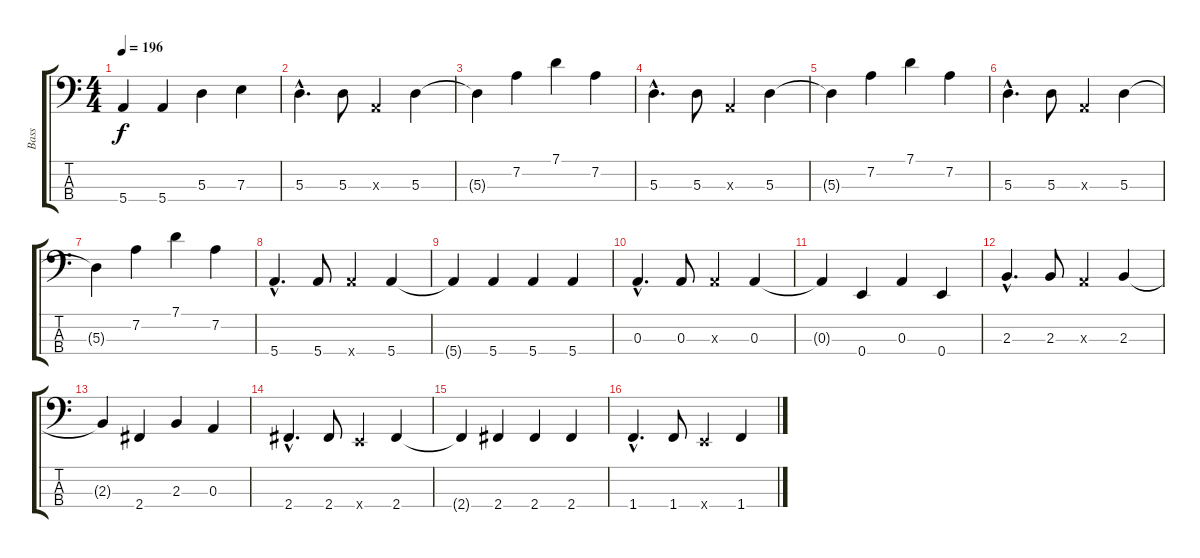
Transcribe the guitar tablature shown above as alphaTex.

\track ("Bass" "Bass") {instrument electricbassfinger}
\staff {score tabs}
\tuning (G2 D2 A1 E1) {hide}
\ts (4 4)
\tempo 196
\clef f4
\ks c
5.4{t}.4{dy f} 5.4.4 5.3.4 7.3.4 |
5.3{hac}.4{d} 5.3.8 0.3{x}.4 5.3.4 |
5.3{t}.4 7.2.4 7.1.4 7.2.4 |
5.3{hac}.4{d} 5.3.8 0.3{x}.4 5.3.4 |
5.3{t}.4 7.2.4 7.1.4 7.2.4 |
5.3{hac}.4{d} 5.3.8 0.3{x}.4 5.3.4 |
5.3{t}.4 7.2.4 7.1.4 7.2.4 |
5.4{hac}.4{d} 5.4.8 5.4{x}.4 5.4.4 |
5.4{t}.4 5.4.4 5.4.4 5.4.4 |
0.3{hac}.4{d} 0.3.8 0.3{x}.4 0.3.4 |
0.3{t}.4 0.4.4 0.3.4 0.4.4 |
2.3{hac}.4{d} 2.3.8 0.3{x}.4 2.3.4 |
2.3{t}.4 2.4.4 2.3.4 0.3.4 |
2.4{hac}.4{d} 2.4.8 0.4{x}.4 2.4.4 |
2.4{t}.4 2.4.4 2.4.4 2.4.4 |
1.4{hac}.4{d} 1.4.8 0.4{x}.4 1.4.4
